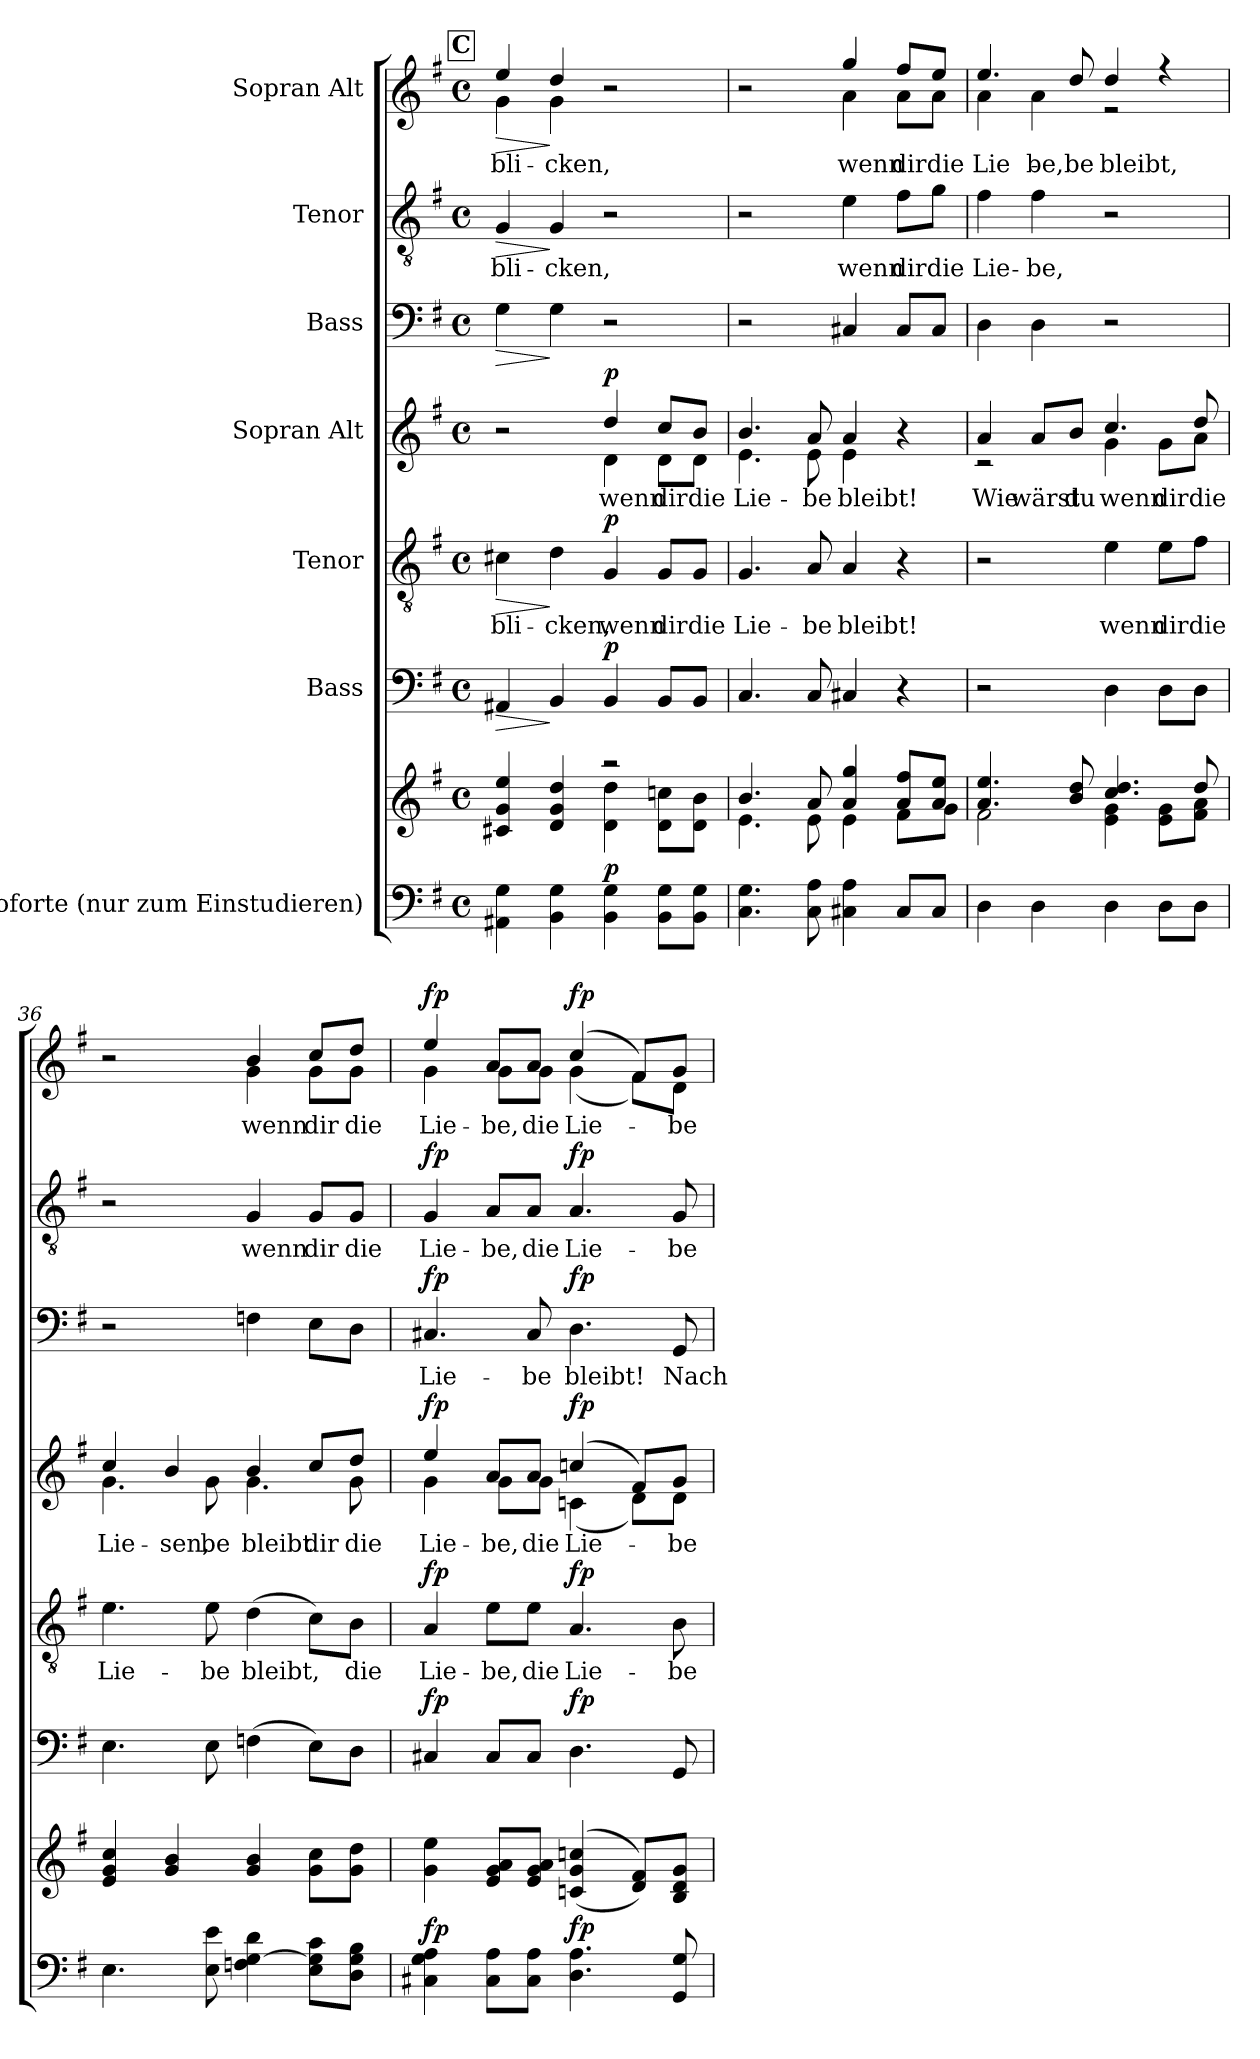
**kern	**kern	**dynam	**kern	**dynam	**kern	**text	**dynam	**kern	**text	**dynam	**kern	**text	**dynam	**kern	**text	**dynam	**kern	**text	**dynam
*part7	*part7	*part7	*part6	*part6	*part5	*part5	*part5	*part4	*part4	*part4	*part3	*part3	*part3	*part2	*part2	*part2	*part1	*part1	*part1
*staff8	*staff7	*staff7/8	*staff6	*staff6	*staff5	*staff5	*staff5	*staff4	*staff4	*staff4	*staff3	*staff3	*staff3	*staff2	*staff2	*staff2	*staff1	*staff1	*staff1
*I"Pianoforte (nur zum Einstudieren)	*	*	*I"Bass	*	*I"Tenor	*	*	*I"Sopran Alt	*	*	*I"Bass	*	*	*I"Tenor	*	*	*I"Sopran Alt	*	*
!!LO:PB:g=z
*clefF4	*clefG2	*	*clefF4	*	*clefGv2	*	*	*clefG2	*	*	*clefF4	*	*	*clefGv2	*	*	*clefG2	*	*
*k[f#]	*k[f#]	*	*k[f#]	*	*k[f#]	*	*	*k[f#]	*	*	*k[f#]	*	*	*k[f#]	*	*	*k[f#]	*	*
*M4/4	*M4/4	*	*M4/4	*	*M4/4	*	*	*M4/4	*	*	*M4/4	*	*	*M4/4	*	*	*M4/4	*	*
*met(c)	*met(c)	*	*met(c)	*	*met(c)	*	*	*met(c)	*	*	*met(c)	*	*	*met(c)	*	*	*met(c)	*	*
!!LO:REH:place=s1:a:B:fs=14:t=C
=33	=33	=33	=33	=33	=33	=33	=33	=33	=33	=33	=33	=33	=33	=33	=33	=33	=33	=33	=33
*	*^	*	*	*	*	*	*	*	*	*	*	*	*	*	*	*	*	*	*
!	!	!	!	!	!LO:HP:b	!	!LO:LY:b	!LO:HP:b	!	!	!	!	!	!LO:HP:b	!	!LO:LY:b	!LO:HP:b	!	!LO:LY:b	!LO:HP:b
*	*	*	*	*	*	*	*	*	*^	*	*	*	*	*	*	*	*	*^	*	*
4AA#X\ 4G\	4c#X/ 4g/ 4ee/	2ryy	.	4AA#X/	>	4c#X\	bli-	>	2r	2ryy	.	.	4G\	.	>	4G/	bli-	>	4ee/	4g\	bli-	>
!	!	!	!	!	!	!	!LO:LY:b	!	!	!	!	!	!	!	!	!	!LO:LY:b	!	!	!	!LO:LY:b	!
4BB\ 4G\	4d/ 4g/ 4dd/	.	.	4BB/	]	4d\	-cken,	]	.	.	.	.	4G\	.	]	4G/	-cken,	]	4dd/	4g\	-cken,	]
!	!	!	!LO:DY:a=2	!	!LO:DY:a	!	!LO:LY:b	!LO:DY:a	!	!	!LO:LY:b	!LO:DY:a	!	!	!	!	!	!	!	!	!	!
4BB\ 4G\	2r	4d\ 4dd\	p	4BB/	p	4G/	wenn	p	4dd/	4d\	wenn	p	2r	.	.	2r	.	.	2r	2ryy	.	.
!	!	!	!	!	!	!	!LO:LY:b	!	!	!	!LO:LY:b	!	!	!	!	!	!	!	!	!	!	!
8BB\ 8G\L	.	8d\ 8ccn\L	.	8BB/L	.	8G/L	dir	.	8cc/L	8d\L	dir	.	.	.	.	.	.	.	.	.	.	.
!	!	!	!	!	!	!	!LO:LY:b	!	!	!	!LO:LY:b	!	!	!	!	!	!	!	!	!	!	!
8BB\ 8G\J	.	8d\ 8b\J	.	8BB/J	.	8G/J	die	.	8b/J	8d\J	die	.	.	.	.	.	.	.	.	.	.	.
=34	=34	=34	=34	=34	=34	=34	=34	=34	=34	=34	=34	=34	=34	=34	=34	=34	=34	=34	=34	=34	=34	=34
!	!	!	!	!	!	!	!LO:LY:b	!	!	!	!LO:LY:b	!	!	!	!	!	!	!	!	!	!	!
4.C\ 4.G\	4.b/	4.e\	.	4.C/	.	4.G/	Lie-	.	4.b/	4.e\	Lie-	.	2r	.	.	2r	.	.	2r	2ryy	.	.
!	!	!	!	!	!	!	!LO:LY:b	!	!	!	!LO:LY:b	!	!	!	!	!	!	!	!	!	!	!
8C\ 8A\	8a/	8e\	.	8C/	.	8A/	-be	.	8a/	8e\	-be	.	.	.	.	.	.	.	.	.	.	.
!	!	!	!	!	!	!	!LO:LY:b	!	!	!	!LO:LY:b	!	!	!	!	!	!LO:LY:b	!	!	!	!LO:LY:b	!
!	!	!	!	!	!	!	!	!	!	!	!	!	!	!	!	!	!	!	!	!	!LO:LY:b	!
4C#X\ 4A\	4a/ 4gg/	4e\	.	4C#X/	.	4A/	bleibt!	.	4a/	4e\	bleibt!	.	4C#X/	.	.	4e\	wenn	.	4gg/	4a\	wenn	.
!	!	!	!	!	!	!	!	!	!	!	!	!	!	!	!	!	!LO:LY:b	!	!	!	!LO:LY:b	!
!	!	!	!	!	!	!	!	!	!	!	!	!	!	!	!	!	!	!	!	!	!LO:LY:b	!
8C#/L	8a/ 8ff#/L	8f#\L	.	4r	.	4r	.	.	4r	4ryy	.	.	8C#/L	.	.	8f#\L	dir	.	8ff#/L	8a\L	dir	.
!	!	!	!	!	!	!	!	!	!	!	!	!	!	!	!	!	!LO:LY:b	!	!	!	!LO:LY:b	!
!	!	!	!	!	!	!	!	!	!	!	!	!	!	!	!	!	!	!	!	!	!LO:LY:b	!
8C#/J	8a/ 8ee/J	8g\J	.	.	.	.	.	.	.	.	.	.	8C#/J	.	.	8g\J	die	.	8ee/J	8a\J	die	.
=35	=35	=35	=35	=35	=35	=35	=35	=35	=35	=35	=35	=35	=35	=35	=35	=35	=35	=35	=35	=35	=35	=35
!	!	!	!	!	!	!	!	!	!	!	!LO:LY:b	!	!	!	!	!	!LO:LY:b	!	!	!	!LO:LY:b	!
!	!	!	!	!	!	!	!	!	!	!	!	!	!	!	!	!	!	!	!	!	!LO:LY:b	!
4D\	4.a/ 4.ee/	2f#\	.	2r	.	2r	.	.	4a/	2r	Wie	.	4D\	.	.	4f#\	Lie-	.	4.ee/	4a\	Lie-	.
!	!	!	!	!	!	!	!	!	!	!	!LO:LY:b	!	!	!	!	!	!LO:LY:b	!	!	!	!LO:LY:b	!
4D\	.	.	.	.	.	.	.	.	8a/L	.	wärst	.	4D\	.	.	4f#\	-be,	.	.	4a\	-be,	.
!	!	!	!	!	!	!	!	!	!	!	!LO:LY:b	!	!	!	!	!	!	!	!	!	!LO:LY:b	!
.	8b/ 8dd/	.	.	.	.	.	.	.	8b/J	.	du	.	.	.	.	.	.	.	8dd/	.	-be	.
!	!	!	!	!	!	!	!LO:LY:b	!	!	!	!LO:LY:b	!	!	!	!	!	!	!	!	!	!	!
!	!	!	!	!	!	!	!	!	!	!	!LO:LY:b	!	!	!	!	!	!	!	!	!	!LO:LY:b	!
4D\	4.cc/ 4.dd/	4e\ 4g\	.	4D\	.	4e\	wenn	.	4.cc/	4g\	wenn	.	2r	.	.	2r	.	.	4dd/	2r	bleibt,	.
!	!	!	!	!	!	!	!LO:LY:b	!	!	!	!LO:LY:b	!	!	!	!	!	!	!	!	!	!	!
8D\L	.	8e\ 8g\L	.	8D\L	.	8e\L	dir	.	.	8g\L	dir	.	.	.	.	.	.	.	4r	.	.	.
!	!	!	!	!	!	!	!LO:LY:b	!	!	!	!LO:LY:b	!	!	!	!	!	!	!	!	!	!	!
!	!	!	!	!	!	!	!	!	!	!	!LO:LY:b	!	!	!	!	!	!	!	!	!	!	!
8D\J	8dd/	8f#\ 8a\J	.	8D\J	.	8f#\J	die	.	8dd/	8a\J	die	.	.	.	.	.	.	.	.	.	.	.
!!LO:LB:g=z	!!
=36	=36	=36	=36	=36	=36	=36	=36	=36	=36	=36	=36	=36	=36	=36	=36	=36	=36	=36	=36	=36	=36	=36
!	!	!	!	!	!	!	!LO:LY:b	!	!	!	!LO:LY:b	!	!	!	!	!	!	!	!	!	!	!
!	!	!	!	!	!	!	!	!	!	!	!LO:LY:b	!	!	!	!	!	!	!	!	!	!	!
*	*v	*v	*	*	*	*	*	*	*	*	*	*	*	*	*	*	*	*	*	*	*	*
4.E\	4e/ 4g/ 4cc/	.	4.E\	.	4.e\	Lie-	.	4cc/	4.g\	Lie-	.	2r	.	.	2r	.	.	2r	2ryy	.	.
!	!	!	!	!	!	!	!	!	!	!LO:LY:b	!	!	!	!	!	!	!	!	!	!	!
.	4g/ 4b/	.	.	.	.	.	.	4b/	.	-sen,	.	.	.	.	.	.	.	.	.	.	.
!	!	!	!	!	!	!LO:LY:b	!	!	!	!LO:LY:b	!	!	!	!	!	!	!	!	!	!	!
8E\ 8e\	.	.	8E\	.	8e\	-be	.	.	8g\	-be	.	.	.	.	.	.	.	.	.	.	.
!	!	!	!	!	!	!LO:LY:b	!	!	!	!LO:LY:b	!	!	!	!	!	!	!	!	!	!	!
!	!	!	!	!	!	!	!	!	!	!LO:LY:b	!	!	!	!	!	!LO:LY:b	!	!	!	!LO:LY:b	!
4Fn\ [4G\ 4d\	4g/ 4b/	.	(4Fn\	.	(4d\	bleibt,	.	4b/	4.g\	bleibt	.	4Fn\	.	.	4G/	wenn	.	4b/	4g\	wenn	.
!	!	!	!	!	!	!	!	!	!	!LO:LY:b	!	!	!	!	!	!LO:LY:b	!	!	!	!LO:LY:b	!
8E\ 8G\] 8c\L	8g\ 8cc\L	.	8E\L)	.	8c\L)	.	.	8cc/L	.	dir	.	8E\L	.	.	8G/L	dir	.	8cc/L	8g\L	dir	.
!	!	!	!	!	!	!LO:LY:b	!	!	!	!LO:LY:b	!	!	!	!	!	!	!	!	!	!	!
!	!	!	!	!	!	!	!	!	!	!LO:LY:b	!	!	!	!	!	!LO:LY:b	!	!	!	!LO:LY:b	!
8D\ 8G\ 8B\J	8g\ 8dd\J	.	8D\J	.	8B\J	die	.	8dd/J	8g\	die	.	8D\J	.	.	8G/J	die	.	8dd/J	8g\J	die	.
=37	=37	=37	=37	=37	=37	=37	=37	=37	=37	=37	=37	=37	=37	=37	=37	=37	=37	=37	=37	=37	=37
!	!	!LO:DY:a=2	!	!LO:DY:a	!	!LO:LY:b	!LO:DY:a	!	!	!LO:LY:b	!LO:DY:a	!	!LO:LY:b	!LO:DY:a	!	!LO:LY:b	!LO:DY:a	!	!	!LO:LY:b	!LO:DY:a
4C#X\ 4G\ 4A\	4g\ 4ee\	fp	4C#X/	fp	4A/	Lie-	fp	4ee/	4g\	Lie-	fp	4.C#X/	Lie-	fp	4G/	Lie-	fp	4ee/	4g\	Lie-	fp
!	!	!	!	!	!	!LO:LY:b	!	!	!	!LO:LY:b	!	!	!	!	!	!LO:LY:b	!	!	!	!LO:LY:b	!
8C#\ 8A\L	8e/ 8g/ 8a/L	.	8C#/L	.	8e\L	-be,	.	8a/L	8g\L	-be,	.	.	.	.	8A/L	-be,	.	8a/L	8g\L	-be,	.
!	!	!	!	!	!	!LO:LY:b	!	!	!	!LO:LY:b	!	!	!LO:LY:b	!	!	!LO:LY:b	!	!	!	!LO:LY:b	!
8C#\ 8A\J	8e/ 8g/ 8a/J	.	8C#/J	.	8e\J	die	.	8a/J	8g\J	die	.	8C#/	-be	.	8A/J	die	.	8a/J	8g\J	die	.
!	!	!LO:DY:a=2	!	!LO:DY:a	!	!LO:LY:b	!LO:DY:a	!	!	!LO:LY:b	!LO:DY:a	!	!LO:LY:b	!LO:DY:a	!	!LO:LY:b	!LO:DY:a	!	!	!LO:LY:b	!LO:DY:a
4.D\ 4.A\	(>(4cn/ 4g/ 4ccn/	fp	4.D\	fp	4.A/	Lie-	fp	(4ccn/	(4cn\	Lie-	fp	4.D\	bleibt!	fp	4.A/	Lie-	fp	(4cc/	(4g\	Lie-	fp
.	8d/ 8f#/L))	.	.	.	.	.	.	8f#/L)	8d\L)	.	.	.	.	.	.	.	.	8f#/L)	8f#\L)	.	.
!	!	!	!	!	!	!LO:LY:b	!	!	!	!LO:LY:b	!	!	!LO:LY:b	!	!	!LO:LY:b	!	!	!	!LO:LY:b	!
8GG/ 8G/	8B/ 8d/ 8g/J	.	8GG/	.	8B\	-be	.	8g/J	8d\J	-be	.	8GG/	Nach	.	8G/	-be	.	8g/J	8d\J	-be	.
*	*	*	*	*	*	*	*	*v	*v	*	*	*	*	*	*	*	*	*v	*v	*	*
=	=	=	=	=	=	=	=	=	=	=	=	=	=	=	=	=	=	=	=
*-	*-	*-	*-	*-	*-	*-	*-	*-	*-	*-	*-	*-	*-	*-	*-	*-	*-	*-	*-
